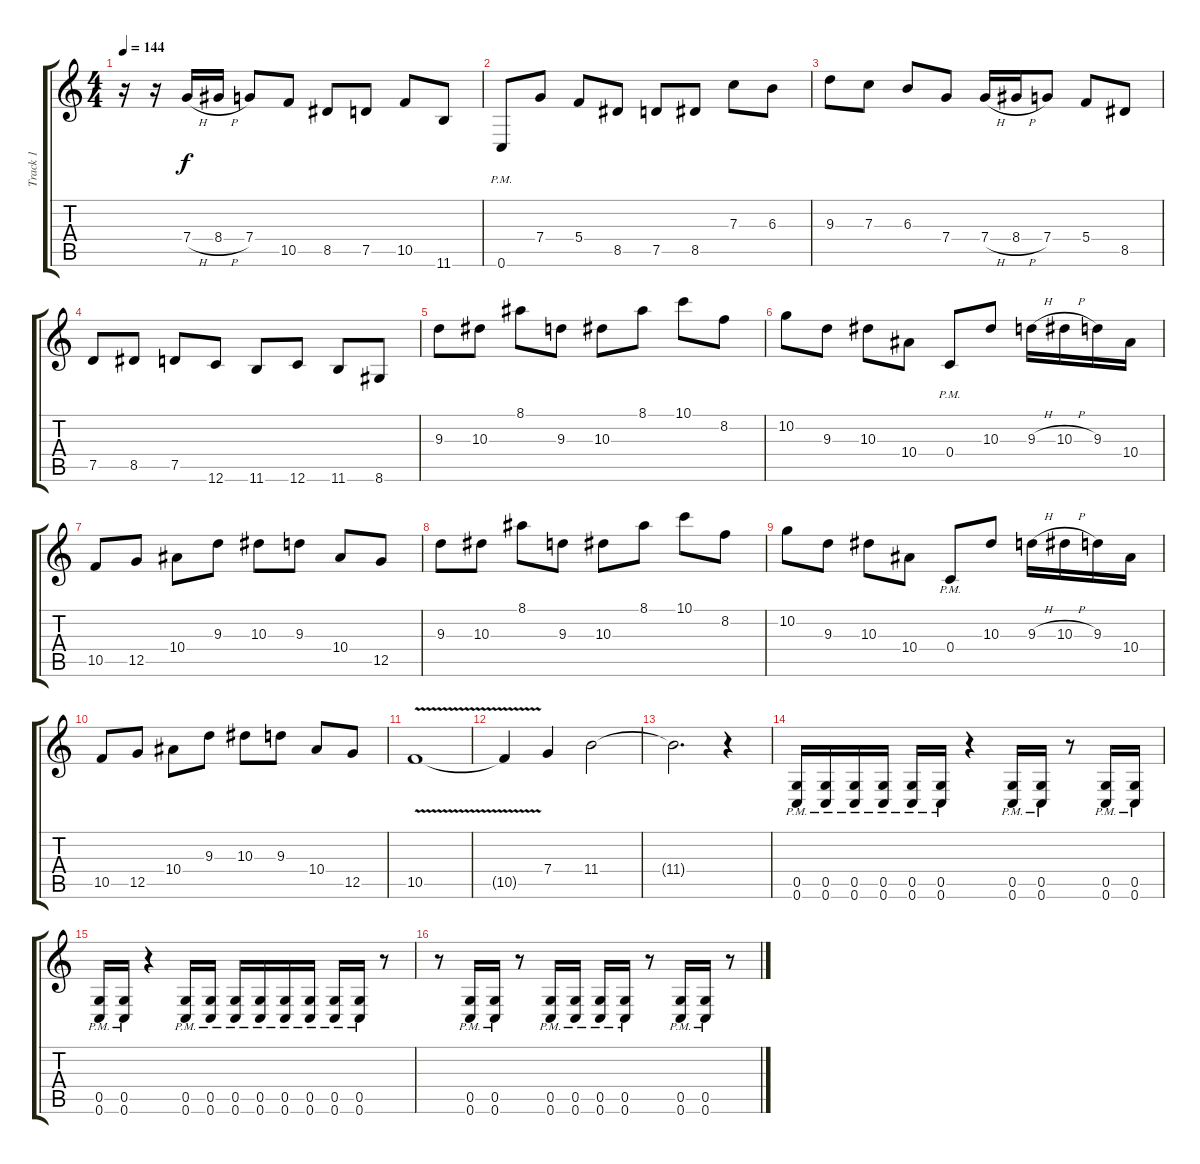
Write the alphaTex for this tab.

\track ("Track 1" "Track 1") {instrument distortionguitar}
\staff {score tabs}
\tuning (D4 A3 F3 C3 G2 C2) {hide}
\ts (4 4)
\tempo 144
\clef g2
\ks c
r.16{dy f} r.16 7.4{h}.16 8.4{h}.16 7.4.8 10.5.8 8.5.8 7.5.8 10.5.8 11.6.8 |
0.6{pm}.8 7.4.8 5.4.8 8.5.8 7.5.8 8.5.8 7.3.8 6.3.8 |
9.3.8 7.3.8 6.3.8 7.4.8 7.4{h}.16 8.4{h}.16 7.4.8 5.4.8 8.5.8 |
7.5.8 8.5.8 7.5.8 12.6.8 11.6.8 12.6.8 11.6.8 8.6.8 |
9.3.8 10.3.8 8.1.8 9.3.8 10.3.8 8.1.8 10.1.8 8.2.8 |
10.2.8 9.3.8 10.3.8 10.4.8 0.4{pm}.8 10.3.8 9.3{h}.16 10.3{h}.16 9.3.16 10.4.16 |
10.5.8 12.5.8 10.4.8 9.3.8 10.3.8 9.3.8 10.4.8 12.5.8 |
9.3.8 10.3.8 8.1.8 9.3.8 10.3.8 8.1.8 10.1.8 8.2.8 |
10.2.8 9.3.8 10.3.8 10.4.8 0.4{pm}.8 10.3.8 9.3{h}.16 10.3{h}.16 9.3.16 10.4.16 |
10.5.8 12.5.8 10.4.8 9.3.8 10.3.8 9.3.8 10.4.8 12.5.8 |
10.5{v}.1 |
10.5{t}.4 7.4.4 11.4.2 |
11.4{t}.2{d} r.4 |
(0.5{pm} 0.6{pm}).16 (0.5{pm} 0.6{pm}).16 (0.5{pm} 0.6{pm}).16 (0.5{pm} 0.6{pm}).16 (0.5{pm} 0.6{pm}).16 (0.5{pm} 0.6{pm}).16 r.4 (0.5{pm} 0.6{pm}).16 (0.5{pm} 0.6{pm}).16 r.8 (0.5{pm} 0.6{pm}).16 (0.5{pm} 0.6{pm}).16 |
(0.5{pm} 0.6{pm}).16 (0.5{pm} 0.6{pm}).16 r.4 (0.5{pm} 0.6{pm}).16 (0.5{pm} 0.6{pm}).16 (0.5{pm} 0.6{pm}).16 (0.5{pm} 0.6{pm}).16 (0.5{pm} 0.6{pm}).16 (0.5{pm} 0.6{pm}).16 (0.5{pm} 0.6{pm}).16 (0.5{pm} 0.6{pm}).16 r.8 |
r.8 (0.5{pm} 0.6{pm}).16 (0.5{pm} 0.6{pm}).16 r.8 (0.5{pm} 0.6{pm}).16 (0.5{pm} 0.6{pm}).16 (0.5{pm} 0.6{pm}).16 (0.5{pm} 0.6{pm}).16 r.8 (0.5{pm} 0.6{pm}).16 (0.5{pm} 0.6{pm}).16 r.8
